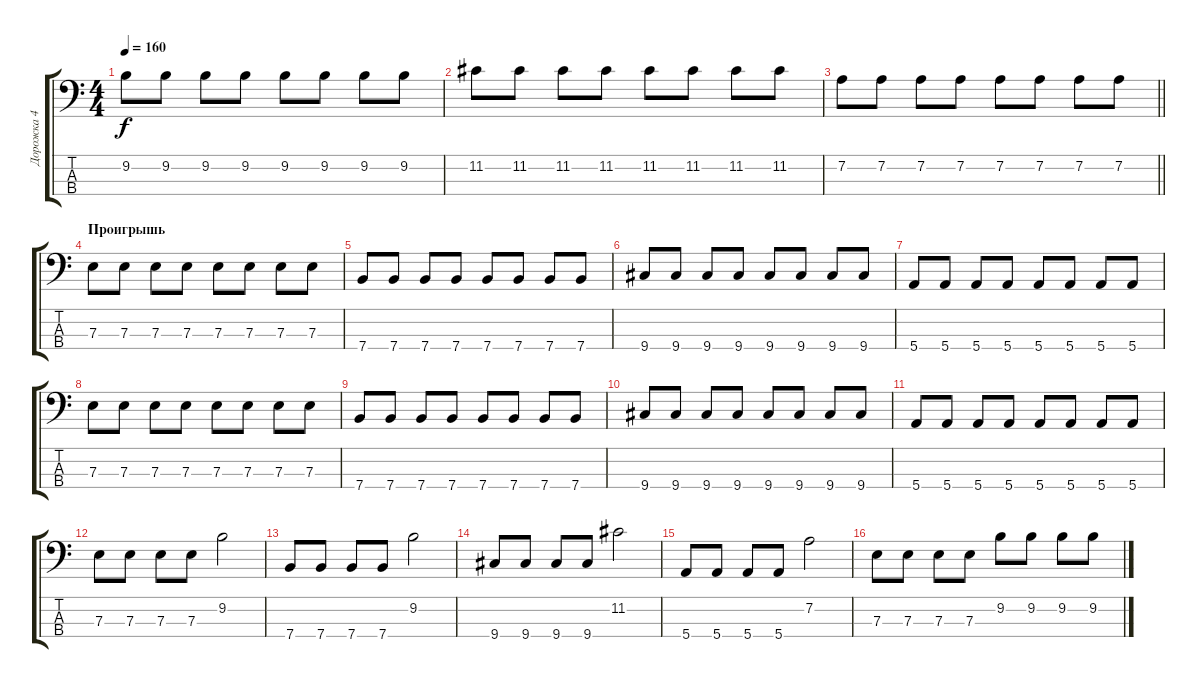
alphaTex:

\track ("Дорожка 4" "Дорожка 4") {instrument electricbassfinger}
\staff {score tabs}
\tuning (G2 D2 A1 E1) {hide}
\ts (4 4)
\tempo 160
\clef f4
\ks c
9.2.8{dy f} 9.2.8 9.2.8 9.2.8 9.2.8 9.2.8 9.2.8 9.2.8 |
11.2.8 11.2.8 11.2.8 11.2.8 11.2.8 11.2.8 11.2.8 11.2.8 |
\barLineRight lightlight
7.2.8 7.2.8 7.2.8 7.2.8 7.2.8 7.2.8 7.2.8 7.2.8 |
\section ("" "Проигрышь")
7.3.8 7.3.8 7.3.8 7.3.8 7.3.8 7.3.8 7.3.8 7.3.8 |
7.4.8 7.4.8 7.4.8 7.4.8 7.4.8 7.4.8 7.4.8 7.4.8 |
9.4.8 9.4.8 9.4.8 9.4.8 9.4.8 9.4.8 9.4.8 9.4.8 |
5.4.8 5.4.8 5.4.8 5.4.8 5.4.8 5.4.8 5.4.8 5.4.8 |
7.3.8 7.3.8 7.3.8 7.3.8 7.3.8 7.3.8 7.3.8 7.3.8 |
7.4.8 7.4.8 7.4.8 7.4.8 7.4.8 7.4.8 7.4.8 7.4.8 |
9.4.8 9.4.8 9.4.8 9.4.8 9.4.8 9.4.8 9.4.8 9.4.8 |
5.4.8 5.4.8 5.4.8 5.4.8 5.4.8 5.4.8 5.4.8 5.4.8 |
7.3.8 7.3.8 7.3.8 7.3.8 9.2.2 |
7.4.8 7.4.8 7.4.8 7.4.8 9.2.2 |
9.4.8 9.4.8 9.4.8 9.4.8 11.2.2 |
5.4.8 5.4.8 5.4.8 5.4.8 7.2.2 |
7.3.8 7.3.8 7.3.8 7.3.8 9.2.8 9.2.8 9.2.8 9.2.8
